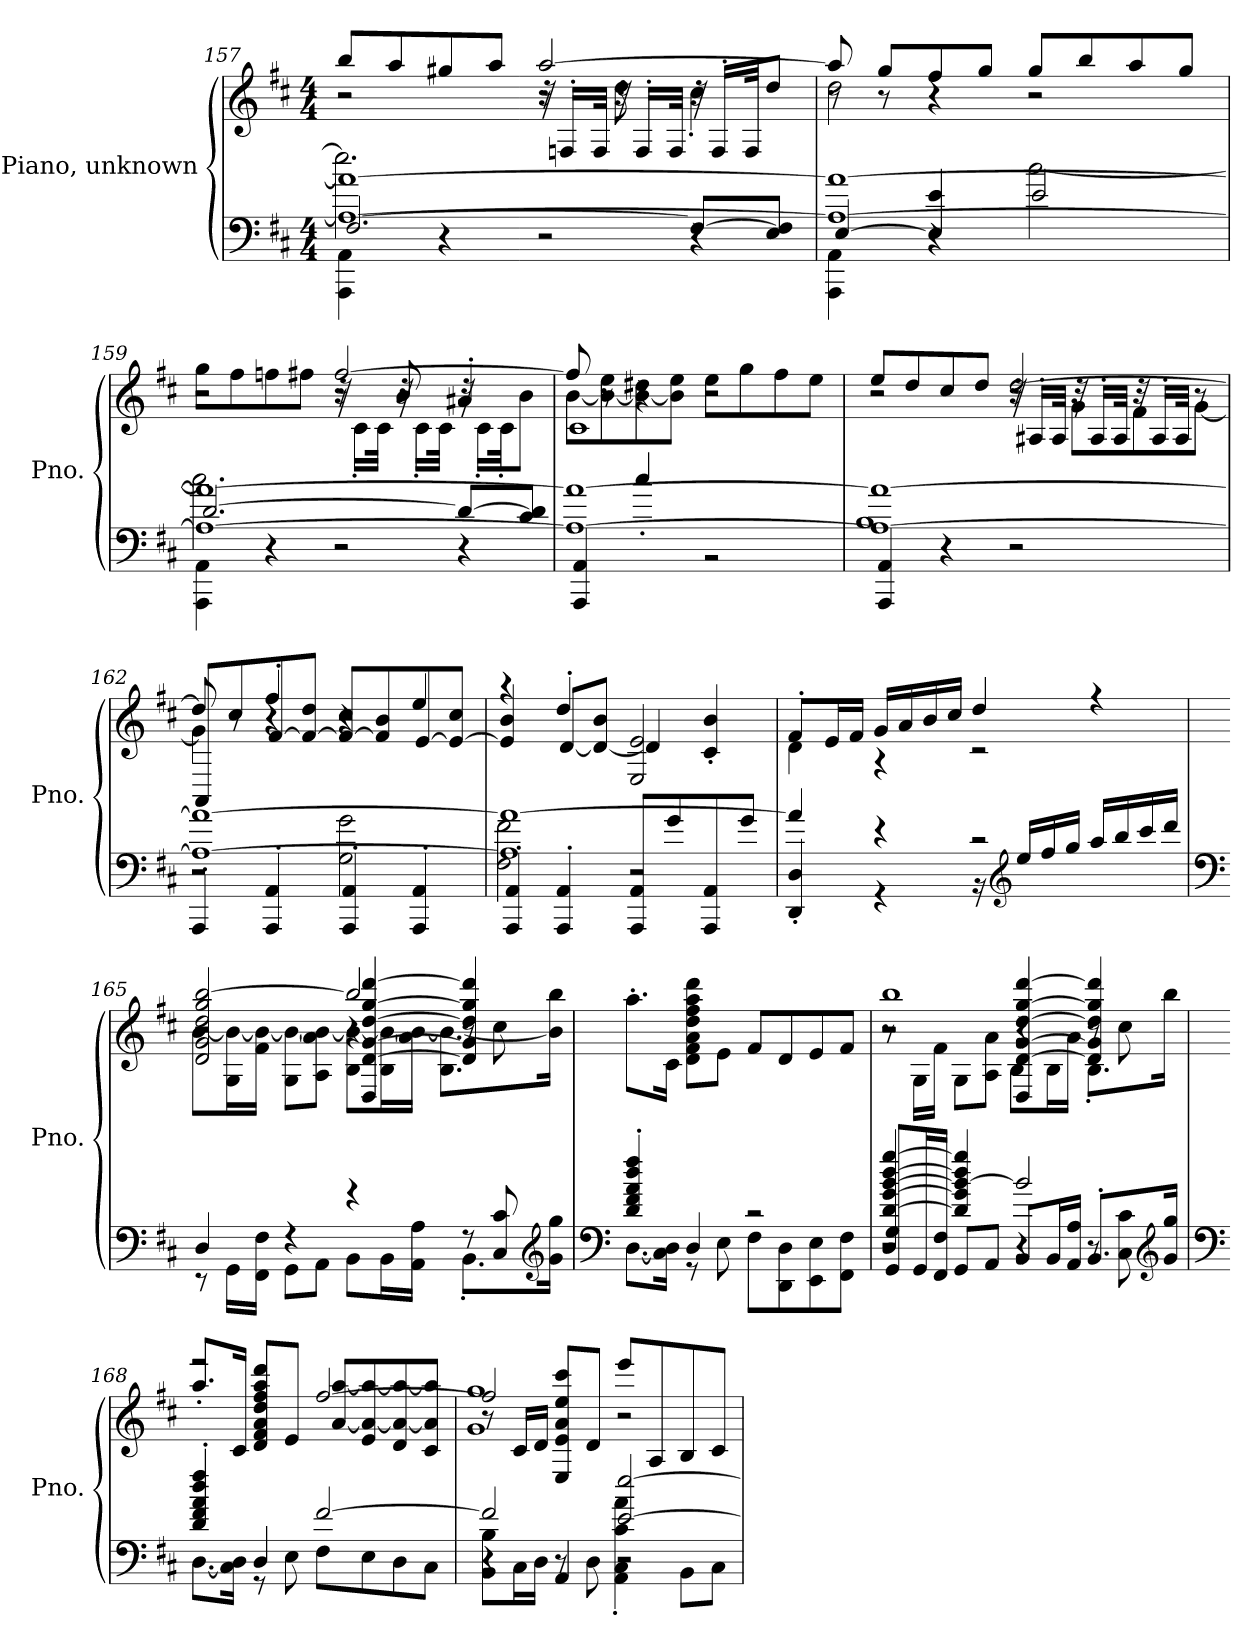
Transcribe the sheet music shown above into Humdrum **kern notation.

**kern	**kern
*part1	*part1
*staff2	*staff1
*I"Piano, unknown	*
*I'Pno.	*
!!LO:LB:g=z
*clefF4	*clefG2
*k[f#c#]	*k[f#c#]
*M4/4	*M4/4
=157	=157
*^	*^
*	*^	*	*^
*	*	*^	*	*	*
1A_ 1a_	2.ee\]	[2.F#/	4AAA\ 4AA\	2r	2r	8bb/L
.	.	.	.	.	.	8aa/
.	.	.	4r	.	.	8gg#X/
.	.	.	.	.	.	8aa/J
.	.	.	2r	[2aa/	8r	32r
.	.	.	.	.	.	16Fn'/LL
.	.	.	.	.	.	32F/JJk
.	.	.	.	.	8dd\	32r
.	.	.	.	.	.	16F'/LL
.	.	.	.	.	.	32F/JJk
.	4r	8F#/L_	.	.	4cc#'\	32r
.	.	.	.	.	.	16F'/LL
.	.	.	.	.	.	32F/JK
.	.	8E/ 8F#/]J	.	.	.	8dd/J
*	*	*v	*v	*	*	*
=158	=158	=158	=158	=158	=158
1A_ 1a_	4AAA\ 4AA\	[4E/	8aa/]	2dd\	8r
.	.	.	8r	.	8gg/L
.	4r	4E/] 4e/	4r	.	8ff#/
.	.	.	.	.	8gg/J
.	[2cc#\	2e/	2r	2r	8gg/L
.	.	.	.	.	8bb/
.	.	.	.	.	8aa/
.	.	.	.	.	8gg/J
!!LO:PB:g=z	!!	!!
=159	=159	=159	=159	=159	=159
*	*	*^	*	*	*
1A_ 1a_	2.cc#\]	[2.d/	4AAA\ 4AA\	2r	8gg\L	2r
.	.	.	.	.	8ff#\	.
.	.	.	4r	.	8ffn\	.
.	.	.	.	.	8ff#X\J	.
.	.	.	2r	[2ff#/	32r	8r
.	.	.	.	.	16c#'\LL	.
.	.	.	.	.	32c#\JJk	.
.	.	.	.	.	32r	8b/
.	.	.	.	.	16c#'\LL	.
.	.	.	.	.	32c#\JJk	.
.	4r	8d/L_	.	.	32r	4a#X'/
.	.	.	.	.	16c#'\LL	.
.	.	.	.	.	32c#'\JK	.
.	.	8c#/ 8d/]J	.	.	8b\J	.
*	*v	*v	*v	*	*	*
=160	=160	=160	=160	=160
1A_ 1a_	4AAA/ 4AA/	8ff#/]	[8b\L	1c#
.	.	8r	8b\_ 8ee\	.
.	4cc#'/	4r	8b\_ 8dd#X\	.
.	.	.	8b\] 8ee\J	.
.	2r	2r	8ee\L	.
.	.	.	8gg\	.
.	.	.	8ff#\	.
.	.	.	8ee\J	.
!!LO:LB:g=z	!!	!!
=161	=161	=161	=161	=161
*	*^	*	*	*
1A_ 1a_	1B	4AAA/ 4AA/	2r	2r	8ee/L
.	.	.	.	.	8dd/
.	.	4r	.	.	8cc#/
.	.	.	.	.	8dd/J
.	.	2r	[2dd/	8r	32r
.	.	.	.	.	16A#X'/LL
.	.	.	.	.	32A#/JJk
.	.	.	.	8g\L	32r
.	.	.	.	.	16A#'/LL
.	.	.	.	.	32A#/JJk
.	.	.	.	8f#\	32r
.	.	.	.	.	16A#'/LL
.	.	.	.	.	32A#/JJk
.	.	.	.	[8g\J	8r
=162	=162	=162	=162	=162	=162
1A_ 1a_	2r	4AAA'/	8dd/]	4g\]	8AA/L
.	.	.	8r	.	8cc#/
.	.	4AAA/' 4AA/'	4ff#'/	4r	[8f#/
.	.	.	.	.	8f#/_ 8dd/J
.	2G\ 2g\	4AAA/' 4AA/'	4r	2r	8f#/_ 8cc#/L
.	.	.	.	.	8f#/] 8b/
.	.	4AAA/' 4AA/'	4ee'/	.	[8e/
.	.	.	.	.	8e/_ 8cc#/J
*	*	*	*	*v	*v
=163	=163	=163	=163	=163
1A] 1a_	2F#\ 2f#\	4AAA/' 4AA/'	4r	4e/] 4b/
.	.	4AAA/' 4AA/'	4dd'/	[8d/L
.	.	.	.	8d/_ 8b/J
.	2r	8AAA/ 8AA/L	2E/ 2e/	4d/]
.	.	8g/	.	.
.	.	8AAA/ 8AA/	.	4c#/' 4b/'
.	.	8g/J	.	.
*	*v	*v	*	*
!!LO:LB:g=z	!!
=164	=164	=164	=164
4a/]	4DD/' 4D/'	8f#'/L	4d\
.	.	16e/L	.
.	.	16f#/JJ	.
4r	4r	16g/LL	4r
.	.	16a/	.
.	.	16b/	.
.	.	16cc#/JJ	.
2r	16r	4dd/	2r
*clefG2	*	*	*
.	16ee/LL	.	.
.	16ff#/	.	.
.	16gg/JJ	.	.
.	16aa/LL	4r	.
.	16bb/	.	.
.	16ccc#/	.	.
.	16ddd/JJ	.	.
*	*	*v	*v
=165	=165	=165
*clefF4	*	*
*	*	*^
*	*	*	*^
*	*	*	*	*^
4D/	8r	2d/ 2g/ 2dd/ 2gg/ [2bb/	2r	2r	[8b\L
.	16GG\LL	.	.	.	16G\ 16b\_L
.	16FF#\ 16F#\JJ	.	.	.	16f#\ 16b\_JJ
4r	8GG\L	.	.	.	8G\ 8b\_L
.	8AA\J	.	.	.	8A\ 8a\ 8b\_J
4r	8BB\L	2bb/]	4r	4D/ [4d/ [4g/ [4dd/ [4gg/ [4ddd/	8B\ 8b\_L
.	16BB\L	.	.	.	16B\ 16b\_L
.	16AA\ 16A\JJ	.	.	.	16a\ 16b\_JJ
8r	8.BB'\L	.	8r	4d/] 4g/] 4dd/] 4gg/] 4ddd/]	8.B\ 8.b\_L
8C#/ 8c#/	.	.	8cc#\	.	.
*clefG2	*	*	*	*	*
.	16g\ 16gg\Jk	.	.	.	16b\] 16bb\Jk
*	*	*v	*v	*v	*v
!!LO:LB:g=z
=166	=166	=166
*clefF4	*	*
4d/' 4f#/' 4a/' 4dd/' 4ff#/'	[8.D\L	8.aa'\L
.	16C#\ 16D\]Jk	16c#\Jk
4D/	8r	8d\ 8f#\ 8a\ 8dd\ 8ff#\ 8aa\ 8ddd\L
.	8E\	8e\J
2r	8F#\L	8f#/L
.	8DD\ 8D\	8d/
.	8EE\ 8E\	8e/
.	8FF#\ 8F#\J	8f#/J
=167	=167	=167
*	*^	*^
*	*	*	*	*^
*	*	*	*	*	*^
4D/ [4d/ [4g/ [4b/ [4dd/ [4gg/	2r	8GG/ 8G/L	1bb	2r	2r	8r
.	.	16GG/L	.	.	.	16G\LL
.	.	16FF#/ 16F#/JJ	.	.	.	16f#\JJ
4d/] 4g/] 4b/_ 4dd/] 4gg/]	.	8GG/L	.	.	.	8G\L
.	.	8AA/J	.	.	.	8A\ 8a\J
2b/]	4r	8BB/L	.	4r	4D/ [4d/ [4g/ [4dd/ [4gg/ [4ddd/	8B\L
.	.	16BB/L	.	.	.	16B\L
.	.	16AA/ 16A/JJ	.	.	.	16a\JJ
.	8r	8.BB'/L	.	8r	4d/] 4g/] 4dd/] 4gg/] 4ddd/]	8.B'\L
.	8C#\ 8c#\	.	.	8cc#\	.	.
*clefG2	*	*	*	*	*	*
.	.	16g/ 16gg/Jk	.	.	.	16bb\Jk
*v	*v	*v	*	*	*	*
*	*v	*v	*v	*v
=168	=168
*clefF4	*
*^	*^
4d/' 4f#/' 4a/' 4dd/' 4ff#/'	[8.D\L	2r	8.aa'/L
.	16C#\ 16D\]Jk	.	16c#/Jk
4D/	8r	.	8d/ 8f#/ 8a/ 8dd/ 8ff#/ 8aa/ 8ddd/L
.	8E\	.	8e/J
[2f#/	8F#\L	[2ff#/	[8a/ [8aa/L
.	8E\	.	8e/ 8a/_ 8aa/_
.	8D\	.	8d/ 8a/_ 8aa/_
.	8C#\J	.	8c#/ 8a/] 8aa/]J
!!LO:LB:g=z
=169	=169	=169	=169
*	*^	*	*^
2f#/]	8BB\ 8B\L	4r	2ff#/]	1g 1gg	8r
.	16C#\L	.	.	.	16c#/LL
.	16D\JJ	.	.	.	16d/JJ
.	8r	4AA/	.	.	8E/ 8e/ 8a/ 8ee/ 8ccc#/L
.	8D\	.	.	.	8d/J
[2e/ [2ee/	4AA\' 4C#\' 4c#\' 4a\'	2r	2r	.	8eee/L
.	.	.	.	.	8A/
.	8BB\L	.	.	.	8B/
.	8C#\J	.	.	.	8c#/J
*v	*v	*v	*	*	*
*	*v	*v	*v
=	=
*-	*-
